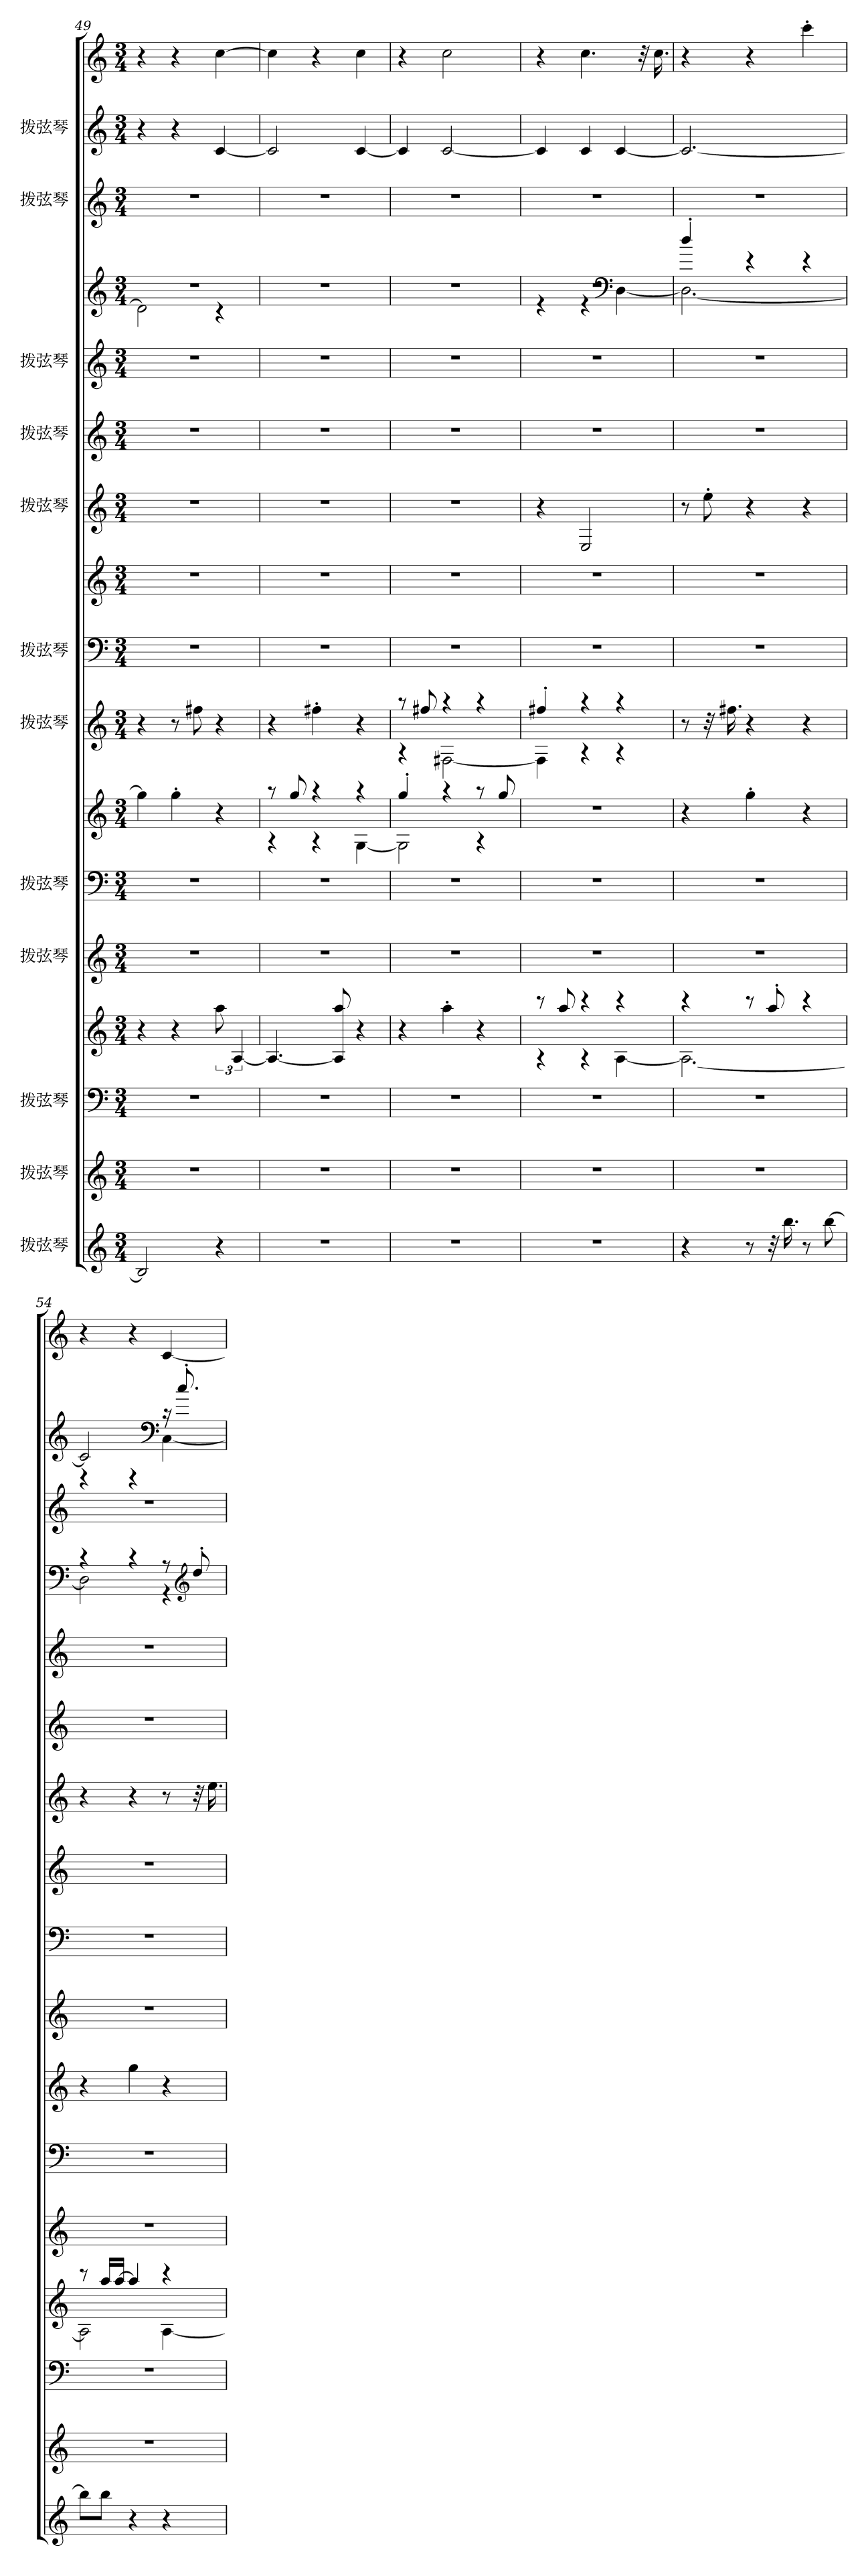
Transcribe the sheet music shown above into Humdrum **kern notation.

**kern	**kern	**kern	**kern	**kern	**kern	**kern	**kern	**kern	**kern	**kern	**kern	**kern	**kern	**kern	**kern	**kern
*part12	*part11	*part10	*part10	*part9	*part8	*part8	*part7	*part6	*part6	*part5	*part4	*part3	*part3	*part2	*part1	*part1
*staff17	*staff16	*staff15	*staff14	*staff13	*staff12	*staff11	*staff10	*staff9	*staff8	*staff7	*staff6	*staff5	*staff4	*staff3	*staff2	*staff1
*I"拨弦琴	*I"拨弦琴	*I"拨弦琴	*	*I"拨弦琴	*I"拨弦琴	*	*I"拨弦琴	*I"拨弦琴	*	*I"拨弦琴	*I"拨弦琴	*I"拨弦琴	*	*I"拨弦琴	*I"拨弦琴	*
*clefG2	*clefG2	*clefF4	*clefG2	*clefG2	*clefF4	*clefG2	*clefG2	*clefF4	*clefG2	*clefG2	*clefG2	*clefG2	*clefG2	*clefG2	*clefG2	*clefG2
*k[]	*k[]	*k[]	*k[]	*k[]	*k[]	*k[]	*k[]	*k[]	*k[]	*k[]	*k[]	*k[]	*k[]	*k[]	*k[]	*k[]
*M3/4	*M3/4	*M3/4	*M3/4	*M3/4	*M3/4	*M3/4	*M3/4	*M3/4	*M3/4	*M3/4	*M3/4	*M3/4	*M3/4	*M3/4	*M3/4	*M3/4
=49	=49	=49	=49	=49	=49	=49	=49	=49	=49	=49	=49	=49	=49	=49	=49	=49
*	*	*	*	*	*	*	*	*	*	*	*	*	*^	*	*	*
2B/]	2.r	2.r	4r	2.r	2.r	4gg\]	4r	2.r	2.r	2.r	2.r	2.r	2.r	2d\]	2.r	4r	4r
.	.	.	4r	.	.	4gg'\	8r	.	.	.	.	.	.	.	.	4r	4r
.	.	.	.	.	.	.	8ff#X\	.	.	.	.	.	.	.	.	.	.
4r	.	.	12aa\	.	.	4r	4r	.	.	.	.	.	.	4r	.	[4c/	[4cc\
.	.	.	[6A/	.	.	.	.	.	.	.	.	.	.	.	.	.	.
*	*	*	*	*	*	*	*	*	*	*	*	*	*v	*v	*	*	*
=50	=50	=50	=50	=50	=50	=50	=50	=50	=50	=50	=50	=50	=50	=50	=50	=50
*	*	*	*	*	*	*^	*	*	*	*	*	*	*	*	*	*
2.r	2.r	2.r	4.A/_	2.r	2.r	8r	4r	4r	2.r	2.r	2.r	2.r	2.r	2.r	2.r	2c/]	4cc\]
.	.	.	.	.	.	8gg/	.	.	.	.	.	.	.	.	.	.	.
.	.	.	.	.	.	4r	4r	4ff#X'\	.	.	.	.	.	.	.	.	4r
.	.	.	8A/] 8aa/	.	.	.	.	.	.	.	.	.	.	.	.	.	.
.	.	.	4r	.	.	4r	[4G\	4r	.	.	.	.	.	.	.	[4c/	4cc\
!!LO:PB:g=z
=51	=51	=51	=51	=51	=51	=51	=51	=51	=51	=51	=51	=51	=51	=51	=51	=51	=51
*	*	*	*	*	*	*	*	*^	*	*	*	*	*	*	*	*	*
2.r	2.r	2.r	4r	2.r	2.r	4gg'/	2G\]	8r	4r	2.r	2.r	2.r	2.r	2.r	2.r	2.r	4c/]	4r
.	.	.	.	.	.	.	.	8ff#X/	.	.	.	.	.	.	.	.	.	.
.	.	.	4aa'\	.	.	4r	.	4r	[2F#X\	.	.	.	.	.	.	.	[2c/	2cc\
.	.	.	4r	.	.	8r	4r	4r	.	.	.	.	.	.	.	.	.	.
.	.	.	.	.	.	8gg/	.	.	.	.	.	.	.	.	.	.	.	.
*	*	*	*	*	*	*v	*v	*	*	*	*	*	*	*	*	*	*	*
=52	=52	=52	=52	=52	=52	=52	=52	=52	=52	=52	=52	=52	=52	=52	=52	=52	=52
*	*	*	*^	*	*	*	*	*	*	*	*	*	*	*^	*	*	*
2.r	2.r	2.r	8r	4r	2.r	2.r	2.r	4ff#X'/	4F#\]	2.r	2.r	4r	2.r	2.r	2.r	4r	2.r	4c/]	4r
.	.	.	8aa/	.	.	.	.	.	.	.	.	.	.	.	.	.	.	.	.
.	.	.	4r	4r	.	.	.	4r	4r	.	.	2E/	.	.	.	4r	.	4c/	4.cc\
*	*	*	*	*	*	*	*	*	*	*	*	*	*	*	*clefF4	*	*	*	*
.	.	.	4r	[4A\	.	.	.	4r	4r	.	.	.	.	.	.	[4D\	.	[4c/	.
.	.	.	.	.	.	.	.	.	.	.	.	.	.	.	.	.	.	.	32r
.	.	.	.	.	.	.	.	.	.	.	.	.	.	.	.	.	.	.	16.cc\
*	*	*	*	*	*	*	*	*v	*v	*	*	*	*	*	*	*	*	*	*
=53	=53	=53	=53	=53	=53	=53	=53	=53	=53	=53	=53	=53	=53	=53	=53	=53	=53	=53
4r	2.r	2.r	4r	2.A\_	2.r	2.r	4r	8r	2.r	2.r	8r	2.r	2.r	4dd'/	2.D\_	2.r	2.c/_	4r
.	.	.	.	.	.	.	.	32r	.	.	8ee'\	.	.	.	.	.	.	.
.	.	.	.	.	.	.	.	16.ff#X\	.	.	.	.	.	.	.	.	.	.
8r	.	.	8r	.	.	.	4gg'\	4r	.	.	4r	.	.	4r	.	.	.	4r
32r	.	.	8aa'/	.	.	.	.	.	.	.	.	.	.	.	.	.	.	.
16.bb\	.	.	.	.	.	.	.	.	.	.	.	.	.	.	.	.	.	.
8r	.	.	4r	.	.	.	4r	4r	.	.	4r	.	.	4r	.	.	.	4ccc'\
[8bb\	.	.	.	.	.	.	.	.	.	.	.	.	.	.	.	.	.	.
=54	=54	=54	=54	=54	=54	=54	=54	=54	=54	=54	=54	=54	=54	=54	=54	=54	=54	=54
*	*	*	*	*	*	*	*	*	*	*	*	*	*	*	*	*	*^	*
8bb\L]	2.r	2.r	8r	2A\]	2.r	2.r	4r	2.r	2.r	2.r	4r	2.r	2.r	4r	2D\]	2.r	2c/]	4r	4r
8bb\J	.	.	16aa/LL	.	.	.	.	.	.	.	.	.	.	.	.	.	.	.	.
.	.	.	[16aa/JJ	.	.	.	.	.	.	.	.	.	.	.	.	.	.	.	.
4r	.	.	4aa/]	.	.	.	4gg\	.	.	.	4r	.	.	4r	.	.	.	4r	4r
*	*	*	*	*	*	*	*	*	*	*	*	*	*	*	*	*	*clefF4	*	*
4r	.	.	4r	[4A\	.	.	4r	.	.	.	8r	.	.	8r	4r	.	16r	[4C\	[4c/
.	.	.	.	.	.	.	.	.	.	.	.	.	.	.	.	.	8.cc'/	.	.
*	*	*	*	*	*	*	*	*	*	*	*	*	*	*clefG2	*	*	*	*	*
.	.	.	.	.	.	.	.	.	.	.	32r	.	.	8dd'/	.	.	.	.	.
.	.	.	.	.	.	.	.	.	.	.	16.ee\	.	.	.	.	.	.	.	.
*	*	*	*v	*v	*	*	*	*	*	*	*	*	*	*v	*v	*	*v	*v	*
=	=	=	=	=	=	=	=	=	=	=	=	=	=	=	=	=
*-	*-	*-	*-	*-	*-	*-	*-	*-	*-	*-	*-	*-	*-	*-	*-	*-
